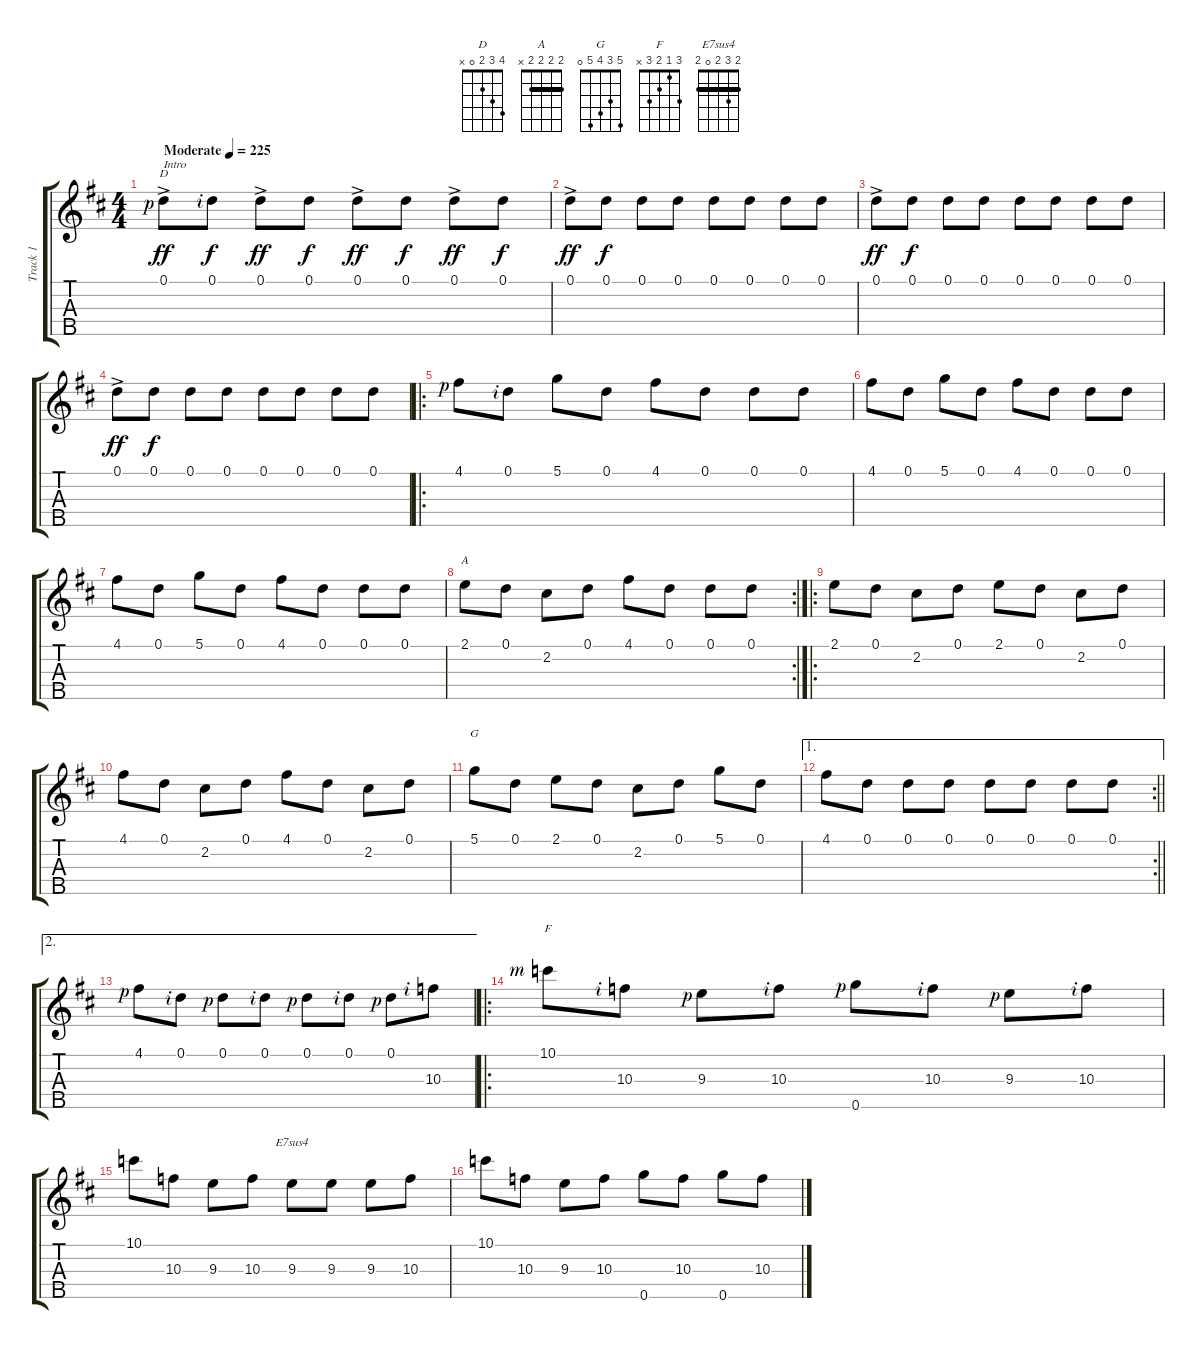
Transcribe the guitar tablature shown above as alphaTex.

\track ("Track 1" "Track 1") {instrument banjo}
\staff {score tabs}
\tuning (D4 B3 G3 D3 G4) {hide}
\displaytranspose 12
\chord ("D" 4 3 2 0 x)
\chord ("A" 2 2 2 2 x) {barre 2}
\chord ("G" 5 3 4 5 0)
\chord ("F" 3 1 2 3 x)
\chord ("E7sus4" 2 3 2 0 2) {barre 2}
\ts (4 4)
\tempo (225 "Moderate")
\clef g2
\ks d
0.1{ac rf 1}.8{ch "D" txt "Intro" dy ff instrument banjo} 0.1{rf 2}.8{dy f} 0.1{ac}.8{dy ff} 0.1.8{dy f} 0.1{ac}.8{dy ff} 0.1.8{dy f} 0.1{ac}.8{dy ff} 0.1.8{dy f} |
0.1{ac}.8{dy ff} 0.1.8{dy f} 0.1.8 0.1.8 0.1.8 0.1.8 0.1.8 0.1.8 |
0.1{ac}.8{dy ff} 0.1.8{dy f} 0.1.8 0.1.8 0.1.8 0.1.8 0.1.8 0.1.8 |
0.1{ac}.8{dy ff} 0.1.8{dy f} 0.1.8 0.1.8 0.1.8 0.1.8 0.1.8 0.1.8 |
\ro
4.1{rf 1}.8 0.1{rf 2}.8 5.1.8 0.1.8 4.1.8 0.1.8 0.1.8 0.1.8 |
4.1.8 0.1.8 5.1.8 0.1.8 4.1.8 0.1.8 0.1.8 0.1.8 |
4.1.8 0.1.8 5.1.8 0.1.8 4.1.8 0.1.8 0.1.8 0.1.8 |
\rc 2
2.1.8{ch "A"} 0.1.8 2.2.8 0.1.8 4.1.8 0.1.8 0.1.8 0.1.8 |
\ro
2.1.8 0.1.8 2.2.8 0.1.8 2.1.8 0.1.8 2.2.8 0.1.8 |
4.1.8 0.1.8 2.2.8 0.1.8 4.1.8 0.1.8 2.2.8 0.1.8 |
5.1.8{ch "G"} 0.1.8 2.1.8 0.1.8 2.2.8 0.1.8 5.1.8 0.1.8 |
\ae 1
\rc 2
\barLineRight lightlight
4.1.8 0.1.8 0.1.8 0.1.8 0.1.8 0.1.8 0.1.8 0.1.8 |
\ae 2
4.1{rf 1}.8 0.1{rf 2}.8 0.1{rf 1}.8 0.1{rf 2}.8 0.1{rf 1}.8 0.1{rf 2}.8 0.1{rf 1}.8 10.3{rf 2}.8 |
\ro
10.1{rf 3}.8{ch "F"} 10.3{rf 2}.8 9.3{rf 1}.8 10.3{rf 2}.8 0.5{rf 1}.8 10.3{rf 2}.8 9.3{rf 1}.8 10.3{rf 2}.8 |
10.1.8 10.3.8 9.3.8 10.3.8 9.3.8{ch "E7sus4"} 9.3.8 9.3.8 10.3.8 |
10.1.8 10.3.8 9.3.8 10.3.8 0.5.8 10.3.8 0.5.8 10.3.8
